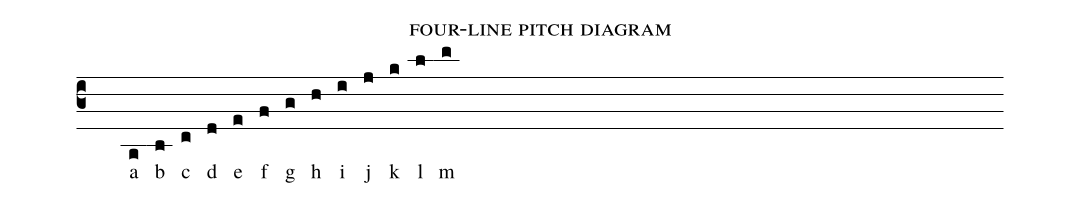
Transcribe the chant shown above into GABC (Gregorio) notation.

name: four-line pitch diagram;
staff-lines: 4;
%%
( ) a(a) b(b) c(c) d(d) e(e) f(f) g(g) h(h) i(i) j(j) k(k) l(l) m(m) ( )
